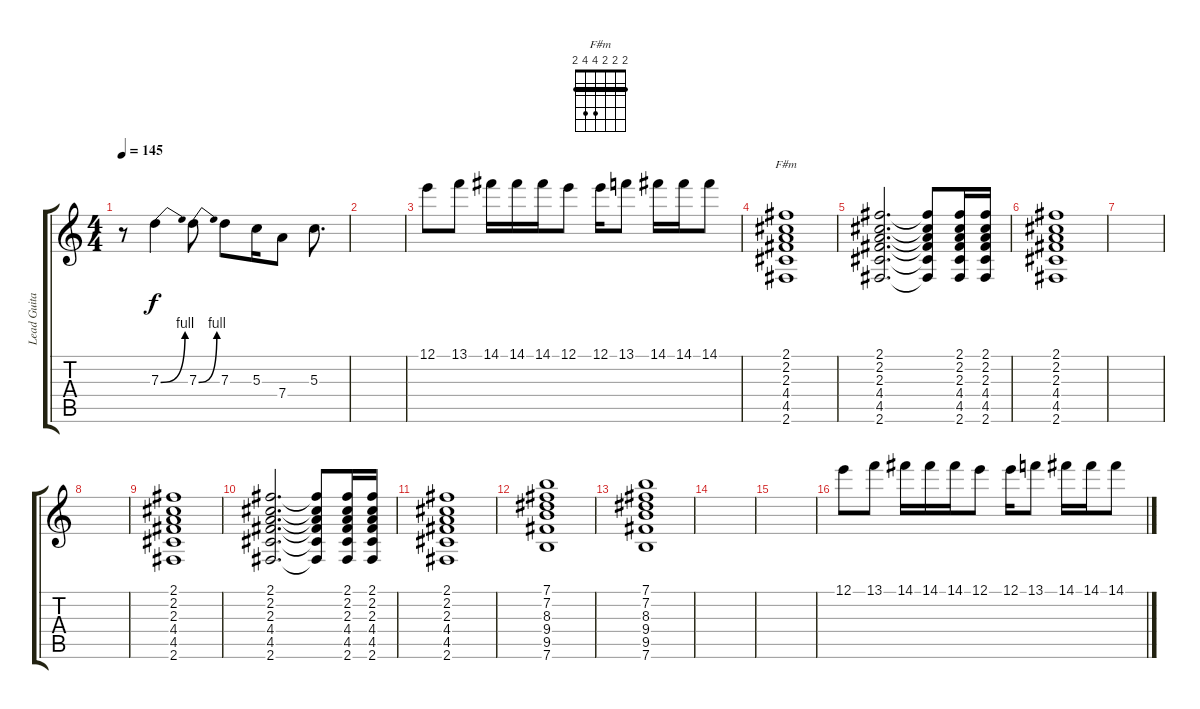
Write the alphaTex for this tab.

\track ("Lead Guitar" "Lead Guita") {instrument distortionguitar}
\staff {score tabs}
\tuning (E4 B3 G3 D3 A2 E2) {hide}
\chord ("F#m" 2 2 2 4 4 2) {barre 2}
\ts (4 4)
\tempo 145
\clef g2
\ks c
r.8{dy f} 7.3{be (bend 0 0 60 4)}.4 7.3{be (bend 0 0 60 4)}.8 7.3.8 5.3.16 7.4.8 5.3.8{d} |
|
12.1.8 13.1.8 14.1.16 14.1.16 14.1.16 12.1.8 12.1.16 13.1.8 14.1.16 14.1.16 14.1.8 |
(2.1 2.2 2.3 4.4 4.5 2.6).1{ch "F#m"} |
(2.1 2.2 2.3 4.4 4.5 2.6).2{d} (2.1{t} 2.2{t} 2.3{t} 4.4{t} 4.5{t} 2.6{t}).8 (2.1 2.2 2.3 4.4 4.5 2.6).16 (2.1 2.2 2.3 4.4 4.5 2.6).16 |
(2.1 2.2 2.3 4.4 4.5 2.6).1 |
|
|
(2.1 2.2 2.3 4.4 4.5 2.6).1 |
(2.1 2.2 2.3 4.4 4.5 2.6).2{d} (2.1{t} 2.2{t} 2.3{t} 4.4{t} 4.5{t} 2.6{t}).8 (2.1 2.2 2.3 4.4 4.5 2.6).16 (2.1 2.2 2.3 4.4 4.5 2.6).16 |
(2.1 2.2 2.3 4.4 4.5 2.6).1 |
(7.1 7.2 8.3 9.4 9.5 7.6).1 |
(7.1 7.2 8.3 9.4 9.5 7.6).1 |
|
|
12.1.8 13.1.8 14.1.16 14.1.16 14.1.16 12.1.8 12.1.16 13.1.8 14.1.16 14.1.16 14.1.8
